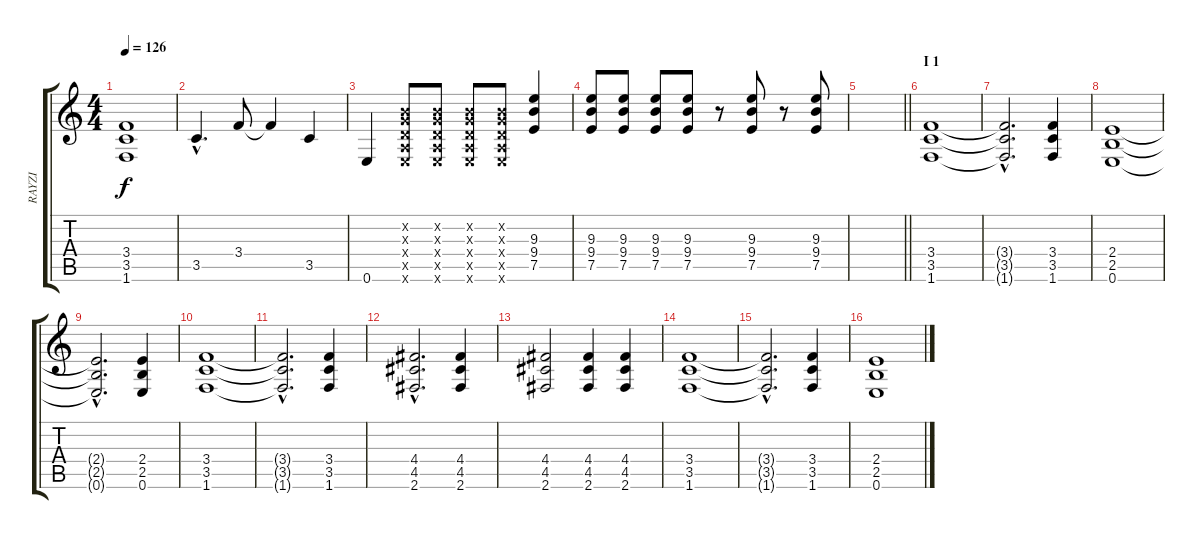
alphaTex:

\track ("RAYZI" "RAYZI") {instrument distortionguitar}
\staff {score tabs}
\tuning (E4 B3 G3 D3 A2 E2) {hide}
\ts (4 4)
\tempo 126
\clef g2
\ks c
(3.4 3.5 1.6).1{dy f} |
3.5{hac}.4{d} 3.4.8 3.4{t}.4 3.5.4 |
0.6.4 (0.2{x} 0.3{x} 0.4{x} 0.5{x} 0.6{x}).8 (0.2{x} 0.3{x} 0.4{x} 0.5{x} 0.6{x}).8 (0.2{x} 0.3{x} 0.4{x} 0.5{x} 0.6{x}).8 (0.2{x} 0.3{x} 0.4{x} 0.5{x} 0.6{x}).8 (9.3 9.4 7.5).4 |
(9.3 9.4 7.5).8 (9.3 9.4 7.5).8 (9.3 9.4 7.5).8 (9.3 9.4 7.5).8 r.8 (9.3 9.4 7.5).8 r.8 (9.3 9.4 7.5).8 |
\barLineRight lightlight
|
\section ("" "I 1")
(3.4 3.5 1.6).1{volume 10 balance 3} |
(3.4{hac t} 3.5{hac t} 1.6{hac t}).2{d} (3.4 3.5 1.6).4 |
(2.4 2.5 0.6).1 |
(2.4{hac t} 2.5{hac t} 0.6{hac t}).2{d} (2.4 2.5 0.6).4 |
(3.4 3.5 1.6).1 |
(3.4{hac t} 3.5{hac t} 1.6{hac t}).2{d} (3.4 3.5 1.6).4 |
(4.4{hac} 4.5{hac} 2.6{hac}).2{d} (4.4 4.5 2.6).4 |
(4.4 4.5 2.6).2 (4.4 4.5 2.6).4 (4.4 4.5 2.6).4 |
(3.4 3.5 1.6).1 |
(3.4{hac t} 3.5{hac t} 1.6{hac t}).2{d} (3.4 3.5 1.6).4 |
(2.4 2.5 0.6).1
